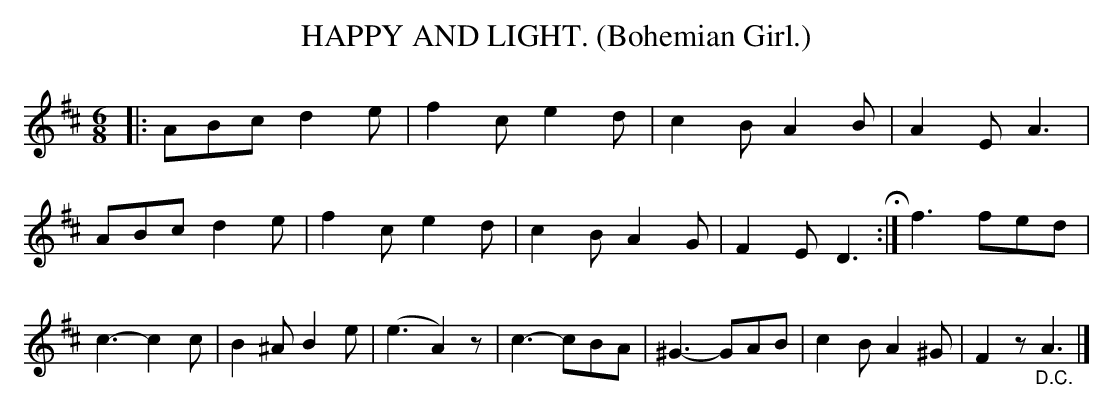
X:1
T: HAPPY AND LIGHT. (Bohemian Girl.)
M: 6/8
L: 1/8
K: D
|:\
ABc d2e | f2c e2d | c2B A2B | A2E A3 |\
ABc d2e | f2c e2d | c2B A2G | F2E D3 H:|\
f3 fed | c3- c2c | B2^A B2e | (e3 A2)z |\
c3- cBA | ^G3- GAB | c2B A2^G | F2z "_D.C."A3 |]
